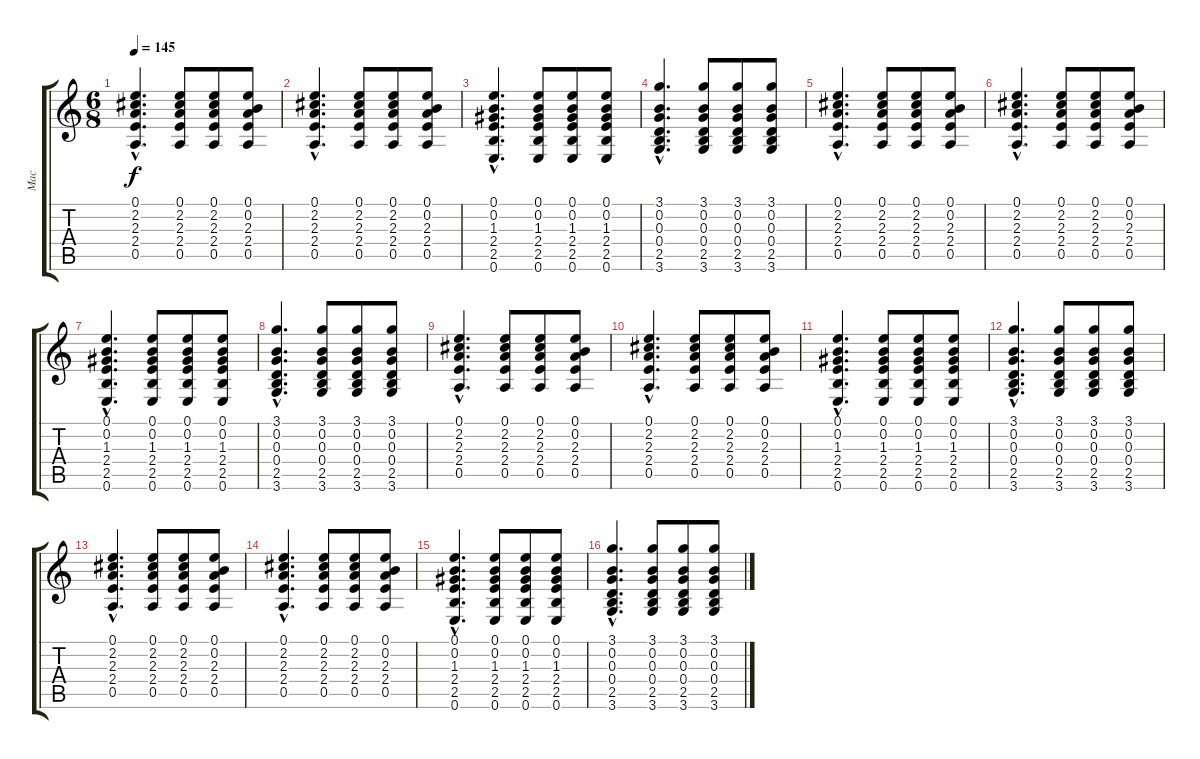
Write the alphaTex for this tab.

\track ("Mac" "Mac") {instrument acousticguitarnylon}
\staff {score tabs}
\tuning (E4 B3 G3 D3 A2 E2) {hide}
\ts (6 8)
\tempo 145
\clef g2
\ks c
(0.1{hac} 2.2{hac} 2.3{hac} 2.4{hac} 0.5{hac}).4{d dy f} (0.1 2.2 2.3 2.4 0.5).8 (0.1 2.2 2.3 2.4 0.5).8 (0.1 0.2 2.3 2.4 0.5).8 |
(0.1{hac} 2.2{hac} 2.3{hac} 2.4{hac} 0.5{hac}).4{d} (0.1 2.2 2.3 2.4 0.5).8 (0.1 2.2 2.3 2.4 0.5).8 (0.1 0.2 2.3 2.4 0.5).8 |
(0.1{hac} 0.2{hac} 1.3{hac} 2.4{hac} 2.5{hac} 0.6{hac}).4{d} (0.1 0.2 1.3 2.4 2.5 0.6).8 (0.1 0.2 1.3 2.4 2.5 0.6).8 (0.1 0.2 1.3 2.4 2.5 0.6).8 |
(3.1{hac} 0.2{hac} 0.3{hac} 0.4{hac} 2.5{hac} 3.6{hac}).4{d} (3.1 0.2 0.3 0.4 2.5 3.6).8 (3.1 0.2 0.3 0.4 2.5 3.6).8 (3.1 0.2 0.3 0.4 2.5 3.6).8 |
(0.1{hac} 2.2{hac} 2.3{hac} 2.4{hac} 0.5{hac}).4{d} (0.1 2.2 2.3 2.4 0.5).8 (0.1 2.2 2.3 2.4 0.5).8 (0.1 0.2 2.3 2.4 0.5).8 |
(0.1{hac} 2.2{hac} 2.3{hac} 2.4{hac} 0.5{hac}).4{d} (0.1 2.2 2.3 2.4 0.5).8 (0.1 2.2 2.3 2.4 0.5).8 (0.1 0.2 2.3 2.4 0.5).8 |
(0.1{hac} 0.2{hac} 1.3{hac} 2.4{hac} 2.5{hac} 0.6{hac}).4{d} (0.1 0.2 1.3 2.4 2.5 0.6).8 (0.1 0.2 1.3 2.4 2.5 0.6).8 (0.1 0.2 1.3 2.4 2.5 0.6).8 |
(3.1{hac} 0.2{hac} 0.3{hac} 0.4{hac} 2.5{hac} 3.6{hac}).4{d} (3.1 0.2 0.3 0.4 2.5 3.6).8 (3.1 0.2 0.3 0.4 2.5 3.6).8 (3.1 0.2 0.3 0.4 2.5 3.6).8 |
(0.1{hac} 2.2{hac} 2.3{hac} 2.4{hac} 0.5{hac}).4{d} (0.1 2.2 2.3 2.4 0.5).8 (0.1 2.2 2.3 2.4 0.5).8 (0.1 0.2 2.3 2.4 0.5).8 |
(0.1{hac} 2.2{hac} 2.3{hac} 2.4{hac} 0.5{hac}).4{d} (0.1 2.2 2.3 2.4 0.5).8 (0.1 2.2 2.3 2.4 0.5).8 (0.1 0.2 2.3 2.4 0.5).8 |
(0.1{hac} 0.2{hac} 1.3{hac} 2.4{hac} 2.5{hac} 0.6{hac}).4{d} (0.1 0.2 1.3 2.4 2.5 0.6).8 (0.1 0.2 1.3 2.4 2.5 0.6).8 (0.1 0.2 1.3 2.4 2.5 0.6).8 |
(3.1{hac} 0.2{hac} 0.3{hac} 0.4{hac} 2.5{hac} 3.6{hac}).4{d} (3.1 0.2 0.3 0.4 2.5 3.6).8 (3.1 0.2 0.3 0.4 2.5 3.6).8 (3.1 0.2 0.3 0.4 2.5 3.6).8 |
(0.1{hac} 2.2{hac} 2.3{hac} 2.4{hac} 0.5{hac}).4{d} (0.1 2.2 2.3 2.4 0.5).8 (0.1 2.2 2.3 2.4 0.5).8 (0.1 0.2 2.3 2.4 0.5).8 |
(0.1{hac} 2.2{hac} 2.3{hac} 2.4{hac} 0.5{hac}).4{d} (0.1 2.2 2.3 2.4 0.5).8 (0.1 2.2 2.3 2.4 0.5).8 (0.1 0.2 2.3 2.4 0.5).8 |
(0.1{hac} 0.2{hac} 1.3{hac} 2.4{hac} 2.5{hac} 0.6{hac}).4{d} (0.1 0.2 1.3 2.4 2.5 0.6).8 (0.1 0.2 1.3 2.4 2.5 0.6).8 (0.1 0.2 1.3 2.4 2.5 0.6).8 |
(3.1{hac} 0.2{hac} 0.3{hac} 0.4{hac} 2.5{hac} 3.6{hac}).4{d} (3.1 0.2 0.3 0.4 2.5 3.6).8 (3.1 0.2 0.3 0.4 2.5 3.6).8 (3.1 0.2 0.3 0.4 2.5 3.6).8
